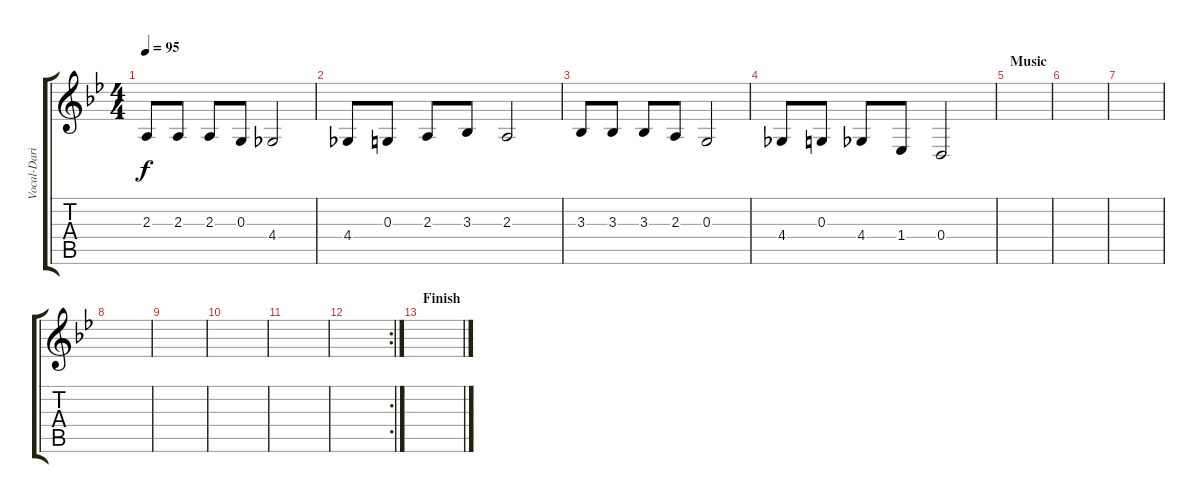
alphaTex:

\track ("Vocal-Dariush" "Vocal-Dari") {instrument tremolostrings}
\staff {score tabs}
\tuning (E4 B3 G3 D3 A2 E2) {hide}
\ts (4 4)
\tempo 95
\clef g2
\ks bb
2.3.8{dy f} 2.3.8 2.3.8 0.3.8 4.4.2 |
4.4.8 0.3.8 2.3.8 3.3.8 2.3.2 |
3.3.8 3.3.8 3.3.8 2.3.8 0.3.2 |
4.4.8 0.3.8 4.4.8 1.4.8 0.4.2 |
\section ("" "Music")
|
|
|
|
|
|
|
\rc 2
|
\section ("" "Finish")
